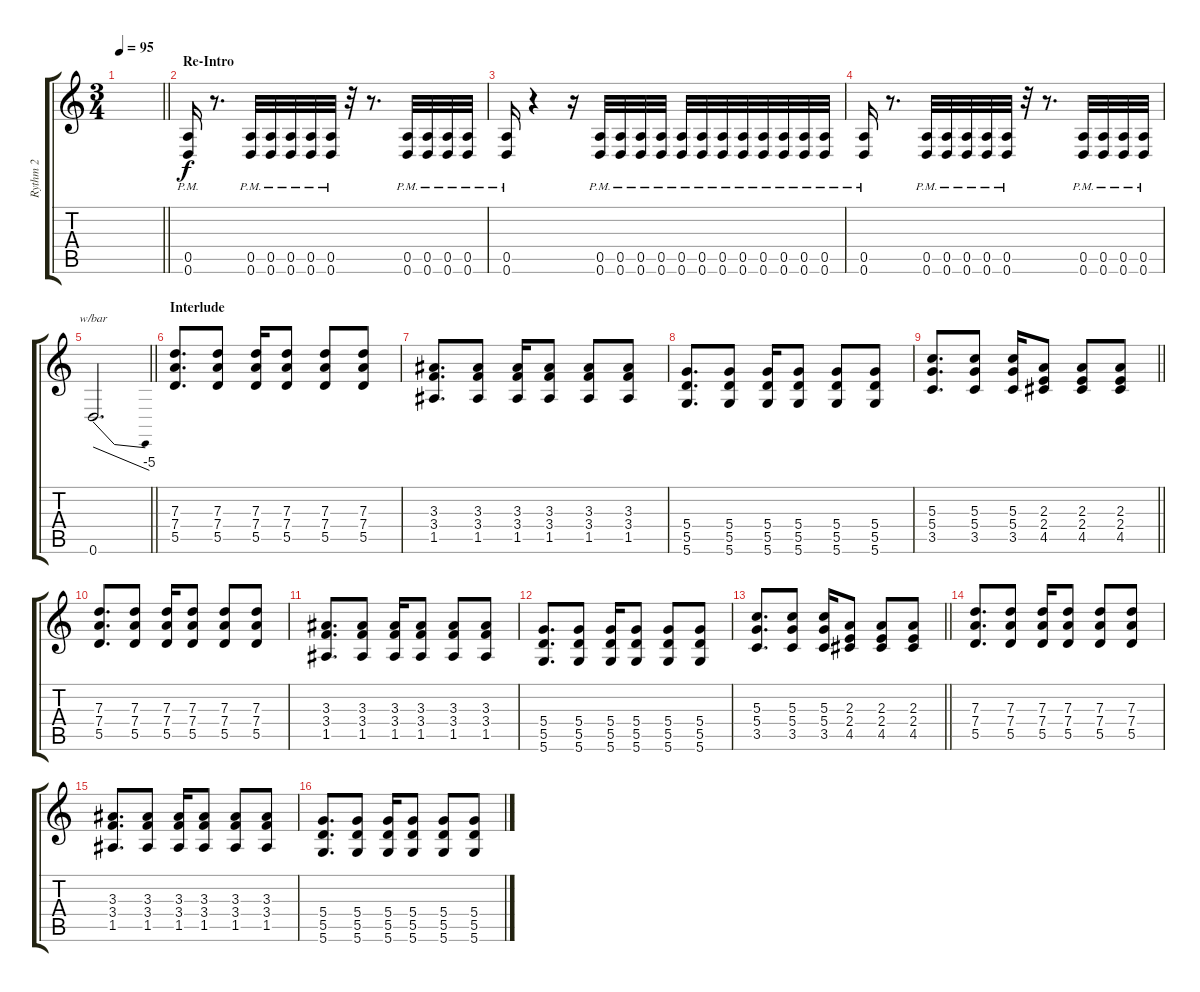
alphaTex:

\track ("Rythm 2" "Rythm 2") {instrument overdrivenguitar}
\staff {score tabs}
\tuning (E4 B3 G3 D3 A2 D2) {hide}
\ts (3 4)
\tempo 95
\clef g2
\barLineRight lightlight
\ks c
|
\section ("" "Re-Intro")
(0.5{pm} 0.6{pm}).16{balance 16 instrument overdrivenguitar} r.8{d} (0.5{pm} 0.6{pm}).32 (0.5{pm} 0.6{pm}).32 (0.5{pm} 0.6{pm}).32 (0.5{pm} 0.6{pm}).32 (0.5{pm} 0.6{pm}).32 r.32 r.8{d} (0.5{pm} 0.6{pm}).32 (0.5{pm} 0.6{pm}).32 (0.5{pm} 0.6{pm}).32 (0.5{pm} 0.6{pm}).32 |
(0.5{pm} 0.6{pm}).16 r.4 r.16 (0.5 0.6{pm}).32 (0.5 0.6{pm}).32 (0.5 0.6{pm}).32 (0.5 0.6{pm}).32 (0.5 0.6{pm}).32 (0.5 0.6{pm}).32 (0.5 0.6{pm}).32 (0.5 0.6{pm}).32 (0.5 0.6{pm}).32 (0.5 0.6{pm}).32 (0.5 0.6{pm}).32 (0.5 0.6{pm}).32 |
(0.5{pm} 0.6{pm}).16 r.8{d} (0.5{pm} 0.6{pm}).32 (0.5{pm} 0.6{pm}).32 (0.5{pm} 0.6{pm}).32 (0.5{pm} 0.6{pm}).32 (0.5{pm} 0.6{pm}).32 r.32 r.8{d} (0.5{pm} 0.6{pm}).32 (0.5{pm} 0.6{pm}).32 (0.5{pm} 0.6{pm}).32 (0.5{pm} 0.6{pm}).32 |
\barLineRight lightlight
0.6.2{d tbe (dive default 0 0 60 -20)} |
\section ("" "Interlude")
(7.3 7.4 5.5).8{d} (7.3 7.4 5.5).8 (7.3 7.4 5.5).16 (7.3 7.4 5.5).8 (7.3 7.4 5.5).8 (7.3 7.4 5.5).8 |
(3.3 3.4 1.5).8{d} (3.3 3.4 1.5).8 (3.3 3.4 1.5).16 (3.3 3.4 1.5).8 (3.3 3.4 1.5).8 (3.3 3.4 1.5).8 |
(5.4 5.5 5.6).8{d} (5.4 5.5 5.6).8 (5.4 5.5 5.6).16 (5.4 5.5 5.6).8 (5.4 5.5 5.6).8 (5.4 5.5 5.6).8 |
\barLineRight lightlight
(5.3 5.4 3.5).8{d} (5.3 5.4 3.5).8 (5.3 5.4 3.5).16 (2.3 2.4 4.5).8 (2.3 2.4 4.5).8 (2.3 2.4 4.5).8 |
(7.3 7.4 5.5).8{d} (7.3 7.4 5.5).8 (7.3 7.4 5.5).16 (7.3 7.4 5.5).8 (7.3 7.4 5.5).8 (7.3 7.4 5.5).8 |
(3.3 3.4 1.5).8{d} (3.3 3.4 1.5).8 (3.3 3.4 1.5).16 (3.3 3.4 1.5).8 (3.3 3.4 1.5).8 (3.3 3.4 1.5).8 |
(5.4 5.5 5.6).8{d} (5.4 5.5 5.6).8 (5.4 5.5 5.6).16 (5.4 5.5 5.6).8 (5.4 5.5 5.6).8 (5.4 5.5 5.6).8 |
\barLineRight lightlight
(5.3 5.4 3.5).8{d} (5.3 5.4 3.5).8 (5.3 5.4 3.5).16 (2.3 2.4 4.5).8 (2.3 2.4 4.5).8 (2.3 2.4 4.5).8 |
(7.3 7.4 5.5).8{d} (7.3 7.4 5.5).8 (7.3 7.4 5.5).16 (7.3 7.4 5.5).8 (7.3 7.4 5.5).8 (7.3 7.4 5.5).8 |
(3.3 3.4 1.5).8{d} (3.3 3.4 1.5).8 (3.3 3.4 1.5).16 (3.3 3.4 1.5).8 (3.3 3.4 1.5).8 (3.3 3.4 1.5).8 |
(5.4 5.5 5.6).8{d} (5.4 5.5 5.6).8 (5.4 5.5 5.6).16 (5.4 5.5 5.6).8 (5.4 5.5 5.6).8 (5.4 5.5 5.6).8
